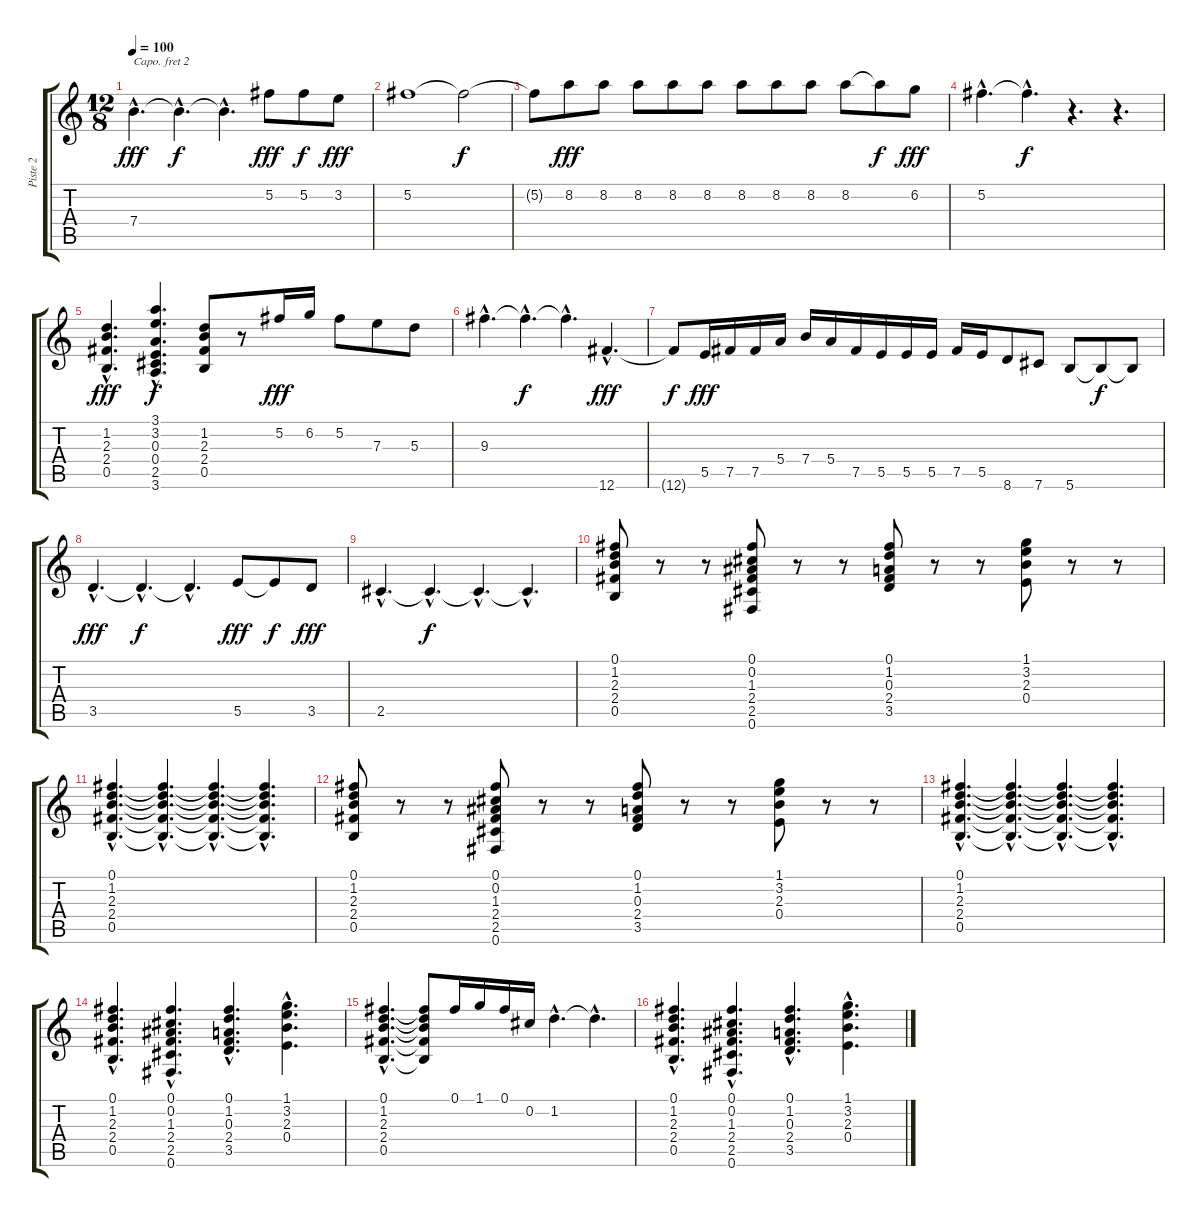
\track ("Piste 2" "Piste 2") {instrument overdrivenguitar}
\staff {score tabs}
\capo 2
\tuning (E4 B3 G3 D3 A2 E2) {hide}
\ts (12 8)
\tempo 100
\clef g2
\ks c
7.4{hac}.4{d dy fff} 7.4{hac t}.4{d dy f} 7.4{hac t}.4{d} 5.2.8{dy fff} 5.2.8{dy f} 3.2.8{dy fff} |
5.2.1 5.2{t}.2{dy f} |
5.2{t}.8 8.2.8{dy fff} 8.2.8 8.2.8 8.2.8 8.2.8 8.2.8 8.2.8 8.2.8 8.2.8 8.2{t}.8{dy f} 6.2.8{dy fff} |
5.2{hac}.4{d} 5.2{hac t}.4{d dy f} r.4{d} r.4{d} |
(1.2{hac} 2.3{hac} 2.4{hac} 0.5{hac}).4{d dy fff} (3.1{hac} 3.2{hac} 0.3{hac} 0.4{hac} 2.5{hac} 3.6{hac}).4{d dy f} (1.2 2.3 2.4 0.5).8 r.8 5.2.16{dy fff} 6.2.16 5.2.8 7.3.8 5.3.8 |
9.3{hac}.4{d} 9.3{hac t}.4{d dy f} 9.3{hac t}.4{d} 12.6{hac}.4{d dy fff} |
12.6{t}.8{dy f} 5.5.16{dy fff} 7.5.16 7.5.16 5.4.16 7.4.16 5.4.16 7.5.16 5.5.16 5.5.16 5.5.16 7.5.16 5.5.16 8.6.8 7.6.8 5.6.8 5.6{t}.8{dy f} 5.6{t}.8 |
3.5{hac}.4{d dy fff} 3.5{hac t}.4{d dy f} 3.5{hac t}.4{d} 5.5.8{dy fff} 5.5{t}.8{dy f} 3.5.8{dy fff} |
2.5{hac}.4{d} 2.5{hac t}.4{d dy f} 2.5{hac t}.4{d} 2.5{hac t}.4{d} |
(0.1 1.2 2.3 2.4 0.5).8 r.8 r.8 (0.1 0.2 1.3 2.4 2.5 0.6).8 r.8 r.8 (0.1 1.2 0.3 2.4 3.5).8 r.8 r.8 (1.1 3.2 2.3 0.4).8 r.8 r.8 |
(0.1{hac} 1.2{hac} 2.3{hac} 2.4{hac} 0.5{hac}).4{d} (0.1{hac t} 1.2{hac t} 2.3{hac t} 2.4{hac t} 0.5{hac t}).4{d} (0.1{hac t} 1.2{hac t} 2.3{hac t} 2.4{hac t} 0.5{hac t}).4{d} (0.1{hac t} 1.2{hac t} 2.3{hac t} 2.4{hac t} 0.5{hac t}).4{d} |
(0.1 1.2 2.3 2.4 0.5).8 r.8 r.8 (0.1 0.2 1.3 2.4 2.5 0.6).8 r.8 r.8 (0.1 1.2 0.3 2.4 3.5).8 r.8 r.8 (1.1 3.2 2.3 0.4).8 r.8 r.8 |
(0.1{hac} 1.2{hac} 2.3{hac} 2.4{hac} 0.5{hac}).4{d} (0.1{hac t} 1.2{hac t} 2.3{hac t} 2.4{hac t} 0.5{hac t}).4{d} (0.1{hac t} 1.2{hac t} 2.3{hac t} 2.4{hac t} 0.5{hac t}).4{d} (0.1{hac t} 1.2{hac t} 2.3{hac t} 2.4{hac t} 0.5{hac t}).4{d} |
(0.1{hac} 1.2{hac} 2.3{hac} 2.4{hac} 0.5{hac}).4{d} (0.1{hac} 0.2{hac} 1.3{hac} 2.4{hac} 2.5{hac} 0.6{hac}).4{d} (0.1{hac} 1.2{hac} 0.3{hac} 2.4{hac} 3.5{hac}).4{d} (1.1{hac} 3.2{hac} 2.3{hac} 0.4{hac}).4{d} |
(0.1{hac} 1.2{hac} 2.3{hac} 2.4{hac} 0.5{hac}).4{d} (0.1{t} 1.2{t} 2.3{t} 2.4{t} 0.5{t}).8 0.1.16 1.1.16 0.1.16 0.2.16 1.2{hac}.4{d} 1.2{hac t}.4{d} |
(0.1{hac} 1.2{hac} 2.3{hac} 2.4{hac} 0.5{hac}).4{d} (0.1{hac} 0.2{hac} 1.3{hac} 2.4{hac} 2.5{hac} 0.6{hac}).4{d} (0.1{hac} 1.2{hac} 0.3{hac} 2.4{hac} 3.5{hac}).4{d} (1.1{hac} 3.2{hac} 2.3{hac} 0.4{hac}).4{d}
